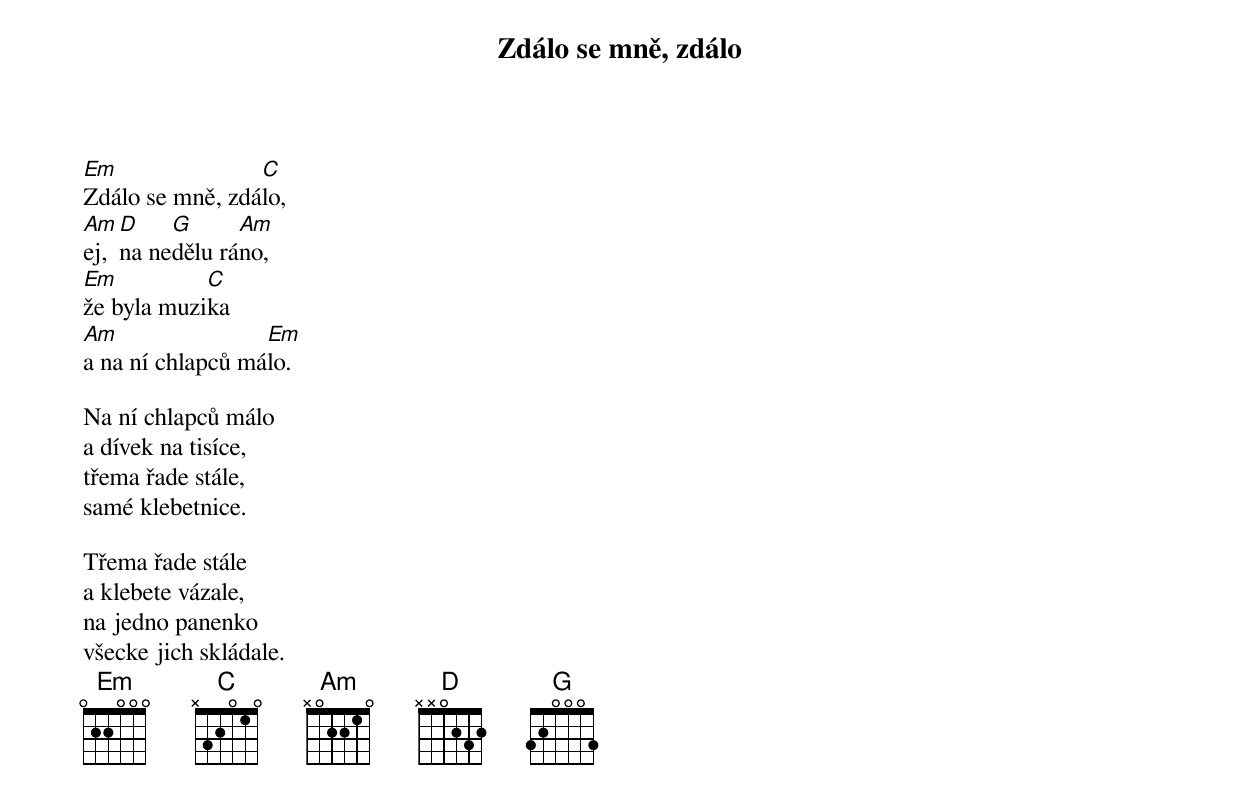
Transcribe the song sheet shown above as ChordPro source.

{title: Zdálo se mně, zdálo}

[Em]Zdálo se mně, zdá[C]lo,
[Am]ej, [D]na ne[G]dělu rá[Am]no,
[Em]že byla muzi[C]ka
[Am]a na ní chlapců má[Em]lo.

Na ní chlapců málo
a dívek na tisíce,
třema řade stále,
samé klebetnice.

Třema řade stále
a klebete vázale,
na jedno panenko
všecke jich skládale.
